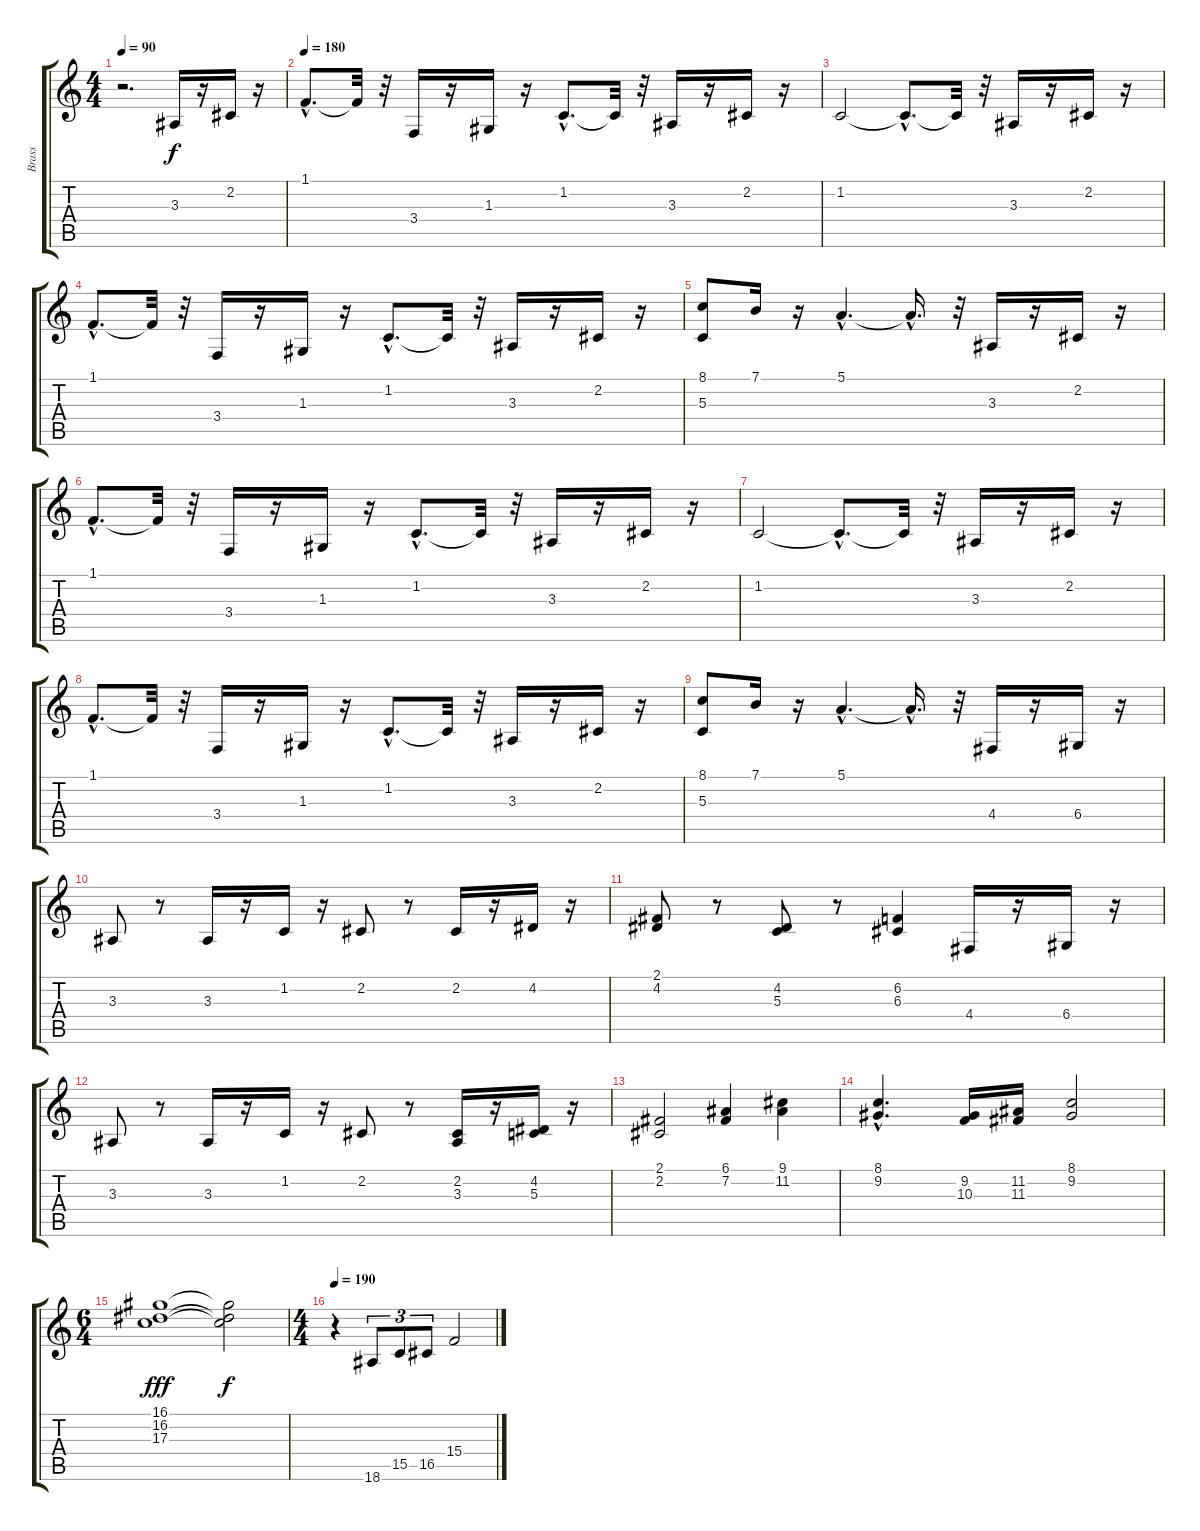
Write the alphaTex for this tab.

\track ("Brass" "Brass") {instrument brasssection}
\staff {score tabs}
\tuning (E4 B3 G3 D3 A2 E2) {hide}
\ts (4 4)
\tempo 90
\clef g2
\ks c
r.2{d dy f} 3.3.16 r.16 2.2.16 r.16 |
\tempo 180
1.1{hac}.8{d} 1.1{t}.32 r.32 3.4.16 r.16 1.3.16 r.16 1.2{hac}.8{d} 1.2{t}.32 r.32 3.3.16 r.16 2.2.16 r.16 |
1.2.2 1.2{hac t}.8{d} 1.2{t}.32 r.32 3.3.16 r.16 2.2.16 r.16 |
1.1{hac}.8{d} 1.1{t}.32 r.32 3.4.16 r.16 1.3.16 r.16 1.2{hac}.8{d} 1.2{t}.32 r.32 3.3.16 r.16 2.2.16 r.16 |
(8.1 5.3).8 7.1.16 r.16 5.1{hac}.4{d} 5.1{hac t}.16{d} r.32 3.3.16 r.16 2.2.16 r.16 |
1.1{hac}.8{d} 1.1{t}.32 r.32 3.4.16 r.16 1.3.16 r.16 1.2{hac}.8{d} 1.2{t}.32 r.32 3.3.16 r.16 2.2.16 r.16 |
1.2.2 1.2{hac t}.8{d} 1.2{t}.32 r.32 3.3.16 r.16 2.2.16 r.16 |
1.1{hac}.8{d} 1.1{t}.32 r.32 3.4.16 r.16 1.3.16 r.16 1.2{hac}.8{d} 1.2{t}.32 r.32 3.3.16 r.16 2.2.16 r.16 |
(8.1 5.3).8 7.1.16 r.16 5.1{hac}.4{d} 5.1{hac t}.16{d} r.32 4.4.16 r.16 6.4.16 r.16 |
3.3.8 r.8 3.3.16 r.16 1.2.16 r.16 2.2.8 r.8 2.2.16 r.16 4.2.16 r.16 |
(2.1 4.2).8 r.8 (4.2 5.3).8 r.8 (6.2 6.3).4 4.4.16 r.16 6.4.16 r.16 |
3.3.8 r.8 3.3.16 r.16 1.2.16 r.16 2.2.8 r.8 (2.2 3.3).16 r.16 (4.2 5.3).16 r.16 |
(2.1 2.2).2 (6.1 7.2).4 (9.1 11.2).4 |
(8.1{hac} 9.2{hac}).4{d} (9.2 10.3).16 (11.2 11.3).16 (8.1 9.2).2 |
\ts (6 4)
(16.1 16.2 17.3).1{dy fff} (16.1{t} 16.2{t} 17.3{t}).2{dy f} |
\ts (4 4)
\tempo 190
r.4 18.6.8{tu (3 2)} 15.5.8{tu (3 2)} 16.5.8{tu (3 2)} 15.4.2
